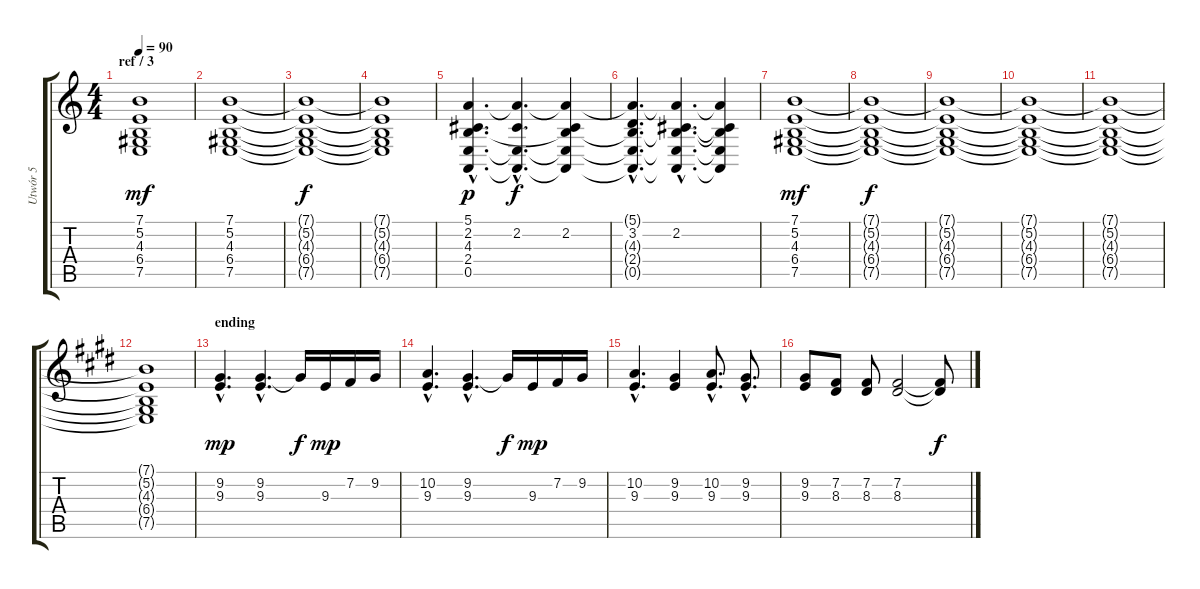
\track ("Utwór 5" "Utwór 5") {instrument pad2warm}
\staff {score tabs}
\tuning (E4 B3 G3 D3 A2 E2) {hide}
\ts (4 4)
\section ("" "ref / 3")
\tempo 90
\clef g2
\ks c
(7.1 5.2 4.3 6.4 7.5).1{dy mf} |
(7.1 5.2 4.3 6.4 7.5).1 |
(7.1{t} 5.2{t} 4.3{t} 6.4{t} 7.5{t}).1{dy f} |
(7.1{t} 5.2{t} 4.3{t} 6.4{t} 7.5{t}).1 |
(5.1{hac} 2.2{hac} 4.3{hac} 2.4{hac} 0.5{hac}).4{d dy p} (5.1{hac t} 2.2{hac} 2.4{hac t} 0.5{hac t}).4{d dy f} (5.1{t} 2.2 4.3{t} 2.4{t} 0.5{t}).4 |
(5.1{hac t} 3.2{hac} 4.3{hac t} 2.4{hac t} 0.5{hac t}).4{d} (5.1{hac t} 2.2{hac} 4.3{hac t} 2.4{hac t} 0.5{hac t}).4{d} (5.1{t} 2.2{t} 4.3{t} 2.4{t} 0.5{t}).4 |
(7.1 5.2 4.3 6.4 7.5).1{dy mf} |
(7.1{t} 5.2{t} 4.3{t} 6.4{t} 7.5{t}).1{dy f} |
(7.1{t} 5.2{t} 4.3{t} 6.4{t} 7.5{t}).1 |
(7.1{t} 5.2{t} 4.3{t} 6.4{t} 7.5{t}).1 |
(7.1{t} 5.2{t} 4.3{t} 6.4{t} 7.5{t}).1 |
\ks e
(7.1{t} 5.2{t} 4.3{t} 6.4{t} 7.5{t}).1 |
\section ("" "ending")
(9.2{hac} 9.3{hac}).4{d dy mp} (9.2{hac} 9.3{hac}).4{d} 9.2{t}.16{dy f} 9.3.16{dy mp} 7.2.16 9.2.16 |
(10.2{hac} 9.3{hac}).4{d} (9.2{hac} 9.3{hac}).4{d} 9.2{t}.16{dy f} 9.3.16{dy mp} 7.2.16 9.2.16 |
(10.2{hac} 9.3{hac}).4{d} (9.2 9.3).4 (10.2{hac} 9.3{hac}).8{d} (9.2{hac} 9.3{hac}).8{d} |
(9.2 9.3).8 (7.2 8.3).8 (7.2 8.3).8 (7.2 8.3).2 (7.2{t} 8.3{t}).8{dy f}
